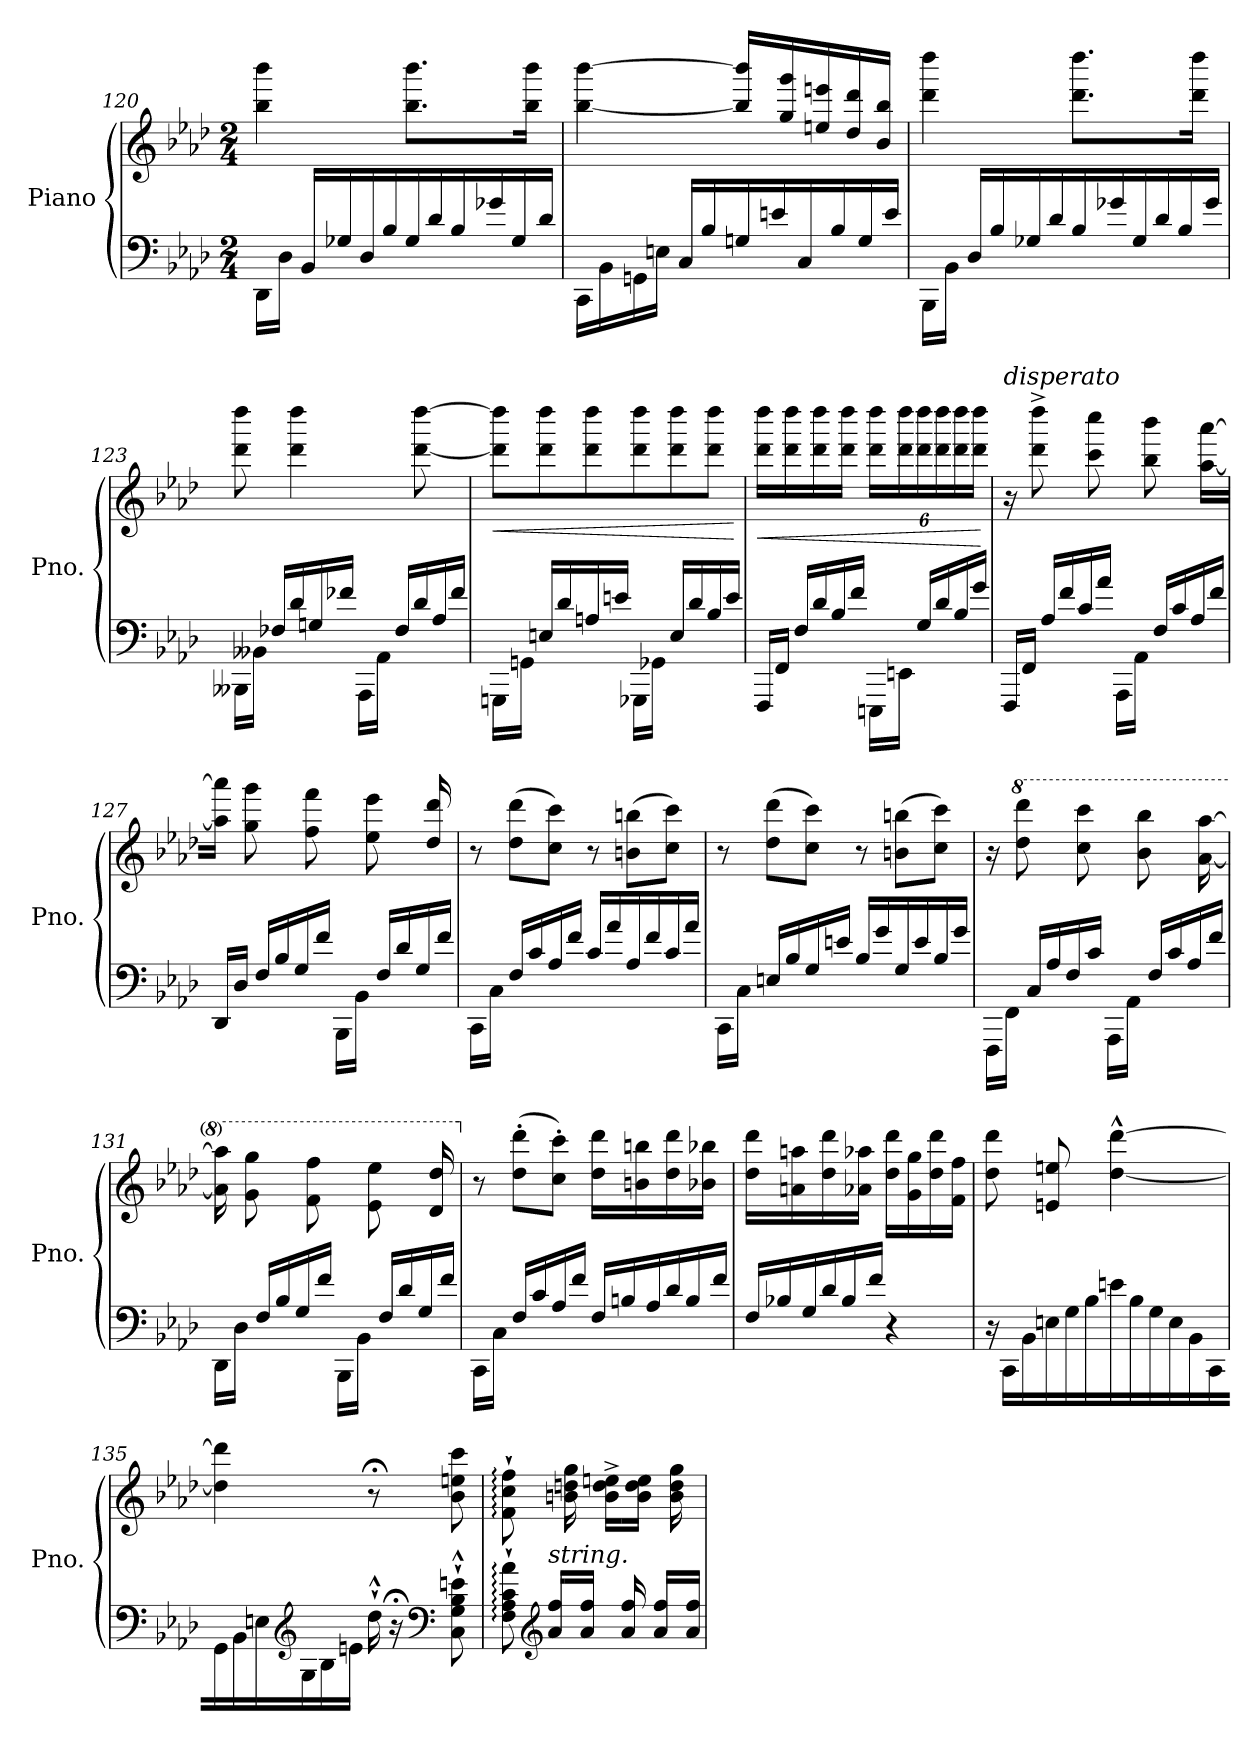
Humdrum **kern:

**kern	**kern	**dynam
*part1	*part1	*part1
*staff2	*staff1	*staff1/2
*I"Piano	*	*
*I'Pno.	*	*
*clefF4	*clefG2	*
*k[b-e-a-d-]	*k[b-e-a-d-]	*
*M2/4	*M2/4	*
*Xtuplet	*	*
=120	=120	=120
24DD-\LL	4bb-\ 4bbb-\	.
24D-\JJ	.	.
24BB-/LL	.	.
24G-X/	.	.
24D-/	.	.
24B-/	.	.
24G-/	8.bb-\ 8.bbb-\L	.
24d-/	.	.
24B-/	.	.
24g-X/	.	.
24G-/	.	.
.	16bb-\ 16bbb-\Jk	.
24d-/JJ	.	.
=121	=121	=121
24CC\LL	[4bb-\ [4bbb-\	.
24BB-\	.	.
24GGn\	.	.
24En\JJ	.	.
24C/LL	.	.
24B-/	.	.
*	*Xtuplet	*
24Gn/	20bb-/] 20bbb-/]LL	.
24en/	.	.
.	20gg/ 20ggg/	.
24C/	.	.
.	20een/ 20eeen/	.
24B-/	.	.
.	20dd-/ 20ddd-/	.
24G/	.	.
.	20b-/ 20bb-/JJ	.
24e/JJ	.	.
!!LO:LB:g=z
=122	=122	=122
24BBB-\LL	4ddd-\ 4dddd-\	.
24BB-\JJ	.	.
24D-/LL	.	.
24B-/	.	.
24G-X/	.	.
24d-/	.	.
24B-/	8.ddd-\ 8.dddd-\L	.
24g-X/	.	.
24G-/	.	.
24d-/	.	.
24B-/	.	.
.	16ddd-\ 16dddd-\Jk	.
24g-/JJ	.	.
=123	=123	=123
24BBB--X\LL	8ddd-\ 8dddd-\	.
24BB--X\JJ	.	.
24F-X/LL	.	.
24d-/	4ddd-\ 4dddd-\	.
24Gn/	.	.
24f-X/JJ	.	.
24AAA-\LL	.	.
24AA-\JJ	.	.
24F-/LL	.	.
24d-/	[8ddd-\ [8dddd-\	.
24A-/	.	.
24f-/JJ	.	.
=124	=124	=124
!	!	!LO:HP:b
24GGGn\LL	12ddd-\] 12dddd-\]L	<
24GGn\JJ	.	.
24En/LL	12ddd-\ 12dddd-\	.
24d-/	.	.
24An/	12ddd-\ 12dddd-\	.
24en/JJ	.	.
24GGG-X\LL	12ddd-\ 12dddd-\	.
24GG-X\JJ	.	.
24E/LL	12ddd-\ 12dddd-\	.
24d-/	.	.
24B-/	12ddd-\ 12dddd-\J	.
24e/JJ	.	.
.	.	[
!!LO:PB:g=z
=125	=125	=125
!	!	!LO:HP:b
24FFF/LL	16ddd-\ 16dddd-\LL	<
24FF/JJ	.	.
.	16ddd-\ 16dddd-\	.
24F/LL	.	.
24d-/	16ddd-\ 16dddd-\	.
24B-/	.	.
.	16ddd-\ 16dddd-\JJ	.
24f/JJ	.	.
*	*tuplet	*
*	*Xbrackettup	*
24EEEn\LL	24ddd-\ 24dddd-\LL	.
24EEn\JJ	24ddd-\ 24dddd-\	.
24G/LL	24ddd-\ 24dddd-\	.
24d-/	24ddd-\ 24dddd-\	.
24B-/	24ddd-\ 24dddd-\	.
24g/JJ	24ddd-\ 24dddd-\JJ	.
.	.	[
=126	=126	=126
!	!LO:TX:a:i:t=disperato	!
24FFF/LL	16r	.
24FF/JJ	.	.
.	8ddd-\^ 8dddd-\^	.
24A-/LL	.	.
24f/	.	.
24c/	.	.
.	8ccc\ 8cccc\	.
24a-/JJ	.	.
24AAA-\LL	.	.
24AA-\JJ	.	.
.	8bb-\ 8bbb-\	.
24F/LL	.	.
24c/	.	.
24A-/	.	.
.	[16aa-\ [16aaa-\LL	.
24f/JJ	.	.
=127	=127	=127
24DD-/LL	16aa-\] 16aaa-\]JJ	.
24D-/JJ	.	.
.	8gg\ 8ggg\	.
24F/LL	.	.
24B-/	.	.
24G/	.	.
.	8ff\ 8fff\	.
24f/JJ	.	.
24BBB-\LL	.	.
24BB-\JJ	.	.
.	8ee-\ 8eee-\	.
24F/LL	.	.
24d-/	.	.
24G/	.	.
.	16dd-/ 16ddd-/	.
24f/JJ	.	.
!!LO:LB:g=z
=128	=128	=128
*	*Xtuplet	*
24CC\LL	12r	.
24C\JJ	.	.
24F/LL	(12dd-\ 12ddd-\L	.
24c/	.	.
24A-/	12cc\ 12ccc\J)	.
24f/JJ	.	.
24c/LL	12r	.
24a-/	.	.
24A-/	(12bn\ 12bbn\L	.
24f/	.	.
24c/	12cc\ 12ccc\J)	.
24a-/JJ	.	.
=129	=129	=129
24CC\LL	12r	.
24C\JJ	.	.
24En/LL	(12dd-\ 12ddd-\L	.
24B-/	.	.
24G/	12cc\ 12ccc\J)	.
24en/JJ	.	.
24B-/LL	12r	.
24g/	.	.
24G/	(12bn\ 12bbn\L	.
24e/	.	.
24B-/	12cc\ 12ccc\J)	.
24g/JJ	.	.
=130	=130	=130
24FFF\LL	16r	.
24FF\JJ	.	.
*	*8va	*
.	8ddd-\ 8dddd-\	.
24C/LL	.	.
24A-/	.	.
24F/	.	.
.	8ccc\ 8cccc\	.
24c/JJ	.	.
24AAA-\LL	.	.
24AA-\JJ	.	.
.	8bb-\ 8bbb-\	.
24F/LL	.	.
24c/	.	.
24A-/	.	.
.	[16aa-\ [16aaa-\	.
24f/JJ	.	.
!!LO:LB:g=z
=131	=131	=131
24DD-\LL	16aa-\] 16aaa-\]	.
24D-\JJ	.	.
.	8gg\ 8ggg\	.
24F/LL	.	.
24B-/	.	.
24G/	.	.
.	8ff\ 8fff\	.
24f/JJ	.	.
24BBB-\LL	.	.
24BB-\JJ	.	.
.	8ee-\ 8eee-\	.
24F/LL	.	.
24d-/	.	.
24G/	.	.
.	16dd-/ 16ddd-/	.
24f/JJ	.	.
=132	=132	=132
*	*X8va	*
24CC\LL	12r	.
24C\JJ	.	.
24F/LL	(12dd-\' 12ddd-\'L	.
24c/	.	.
24A-/	12cc\' 12ccc\'J)	.
24f/JJ	.	.
24F/LL	16dd-\ 16ddd-\LL	.
24Bn/	.	.
.	16bn\ 16bbn\	.
24A-/	.	.
24d-/	16dd-\ 16ddd-\	.
24B/	.	.
.	16b-X\ 16bb-X\JJ	.
24f/JJ	.	.
=133	=133	=133
24F/LL	16dd-\ 16ddd-\LL	.
24B-X/	.	.
.	16an\ 16aan\	.
24G/	.	.
24d-/	16dd-\ 16ddd-\	.
24B-/	.	.
.	16a-X\ 16aa-X\JJ	.
24f/JJ	.	.
4r	16dd-\ 16ddd-\LL	.
.	16g\ 16gg\	.
.	16dd-\ 16ddd-\	.
.	16f\ 16ff\JJ	.
!!LO:LB:g=z
=134	=134	=134
24r	8dd-\ 8ddd-\	.
24CC\LL	.	.
24BB-\	.	.
24En\	8en/ 8een/	.
24G\	.	.
24B-\	.	.
24en\	[4dd-\^^ [4ddd-\^^	.
24B-\	.	.
24G\	.	.
24E\	.	.
24BB-\	.	.
24CC\	.	.
=135	=135	=135
24GG\	4dd-\] 4ddd-\]	.
24BB-\	.	.
24En\	.	.
*clefG2	*	*
24G\	.	.
24B-\	.	.
24en\JJ	.	.
16dd-`^^\	8r;<	.
16r;<	.	.
*clefF4	*	*
8C\`^^ 8G\`^^ 8B-\`^^ 8en\`^^	8b-\ 8een\ 8ccc\	.
=136	=136	=136
*	*^	*
8F\:` 8A-\:` 8c\:` 8a-\:`	8f\:` 8cc\:` 8ff\:`	6ryy	.
*clefG2	*	*	*
!LO:TX:a:i:t=string.	!	!	!
24a-/ 24ff/LL	4.ryy	.	.
24ryy	.	24bn\ 24ddn\ 24gg\	.
24a-/ 24ff/JJ	.	24ryy	.
24ryy	.	24b\^ 24dd\^ 24een\^LL	.
24a-/ 24ff/	.	24ryy	.
24ryy	.	24b\ 24dd\ 24ee\JJ	.
24a-/ 24ff/LL	.	24ryy	.
24ryy	.	24b\ 24dd\ 24gg\	.
24a-/ 24ff/JJ	.	24ryy	.
*	*v	*v	*
=	=	=
*-	*-	*-
